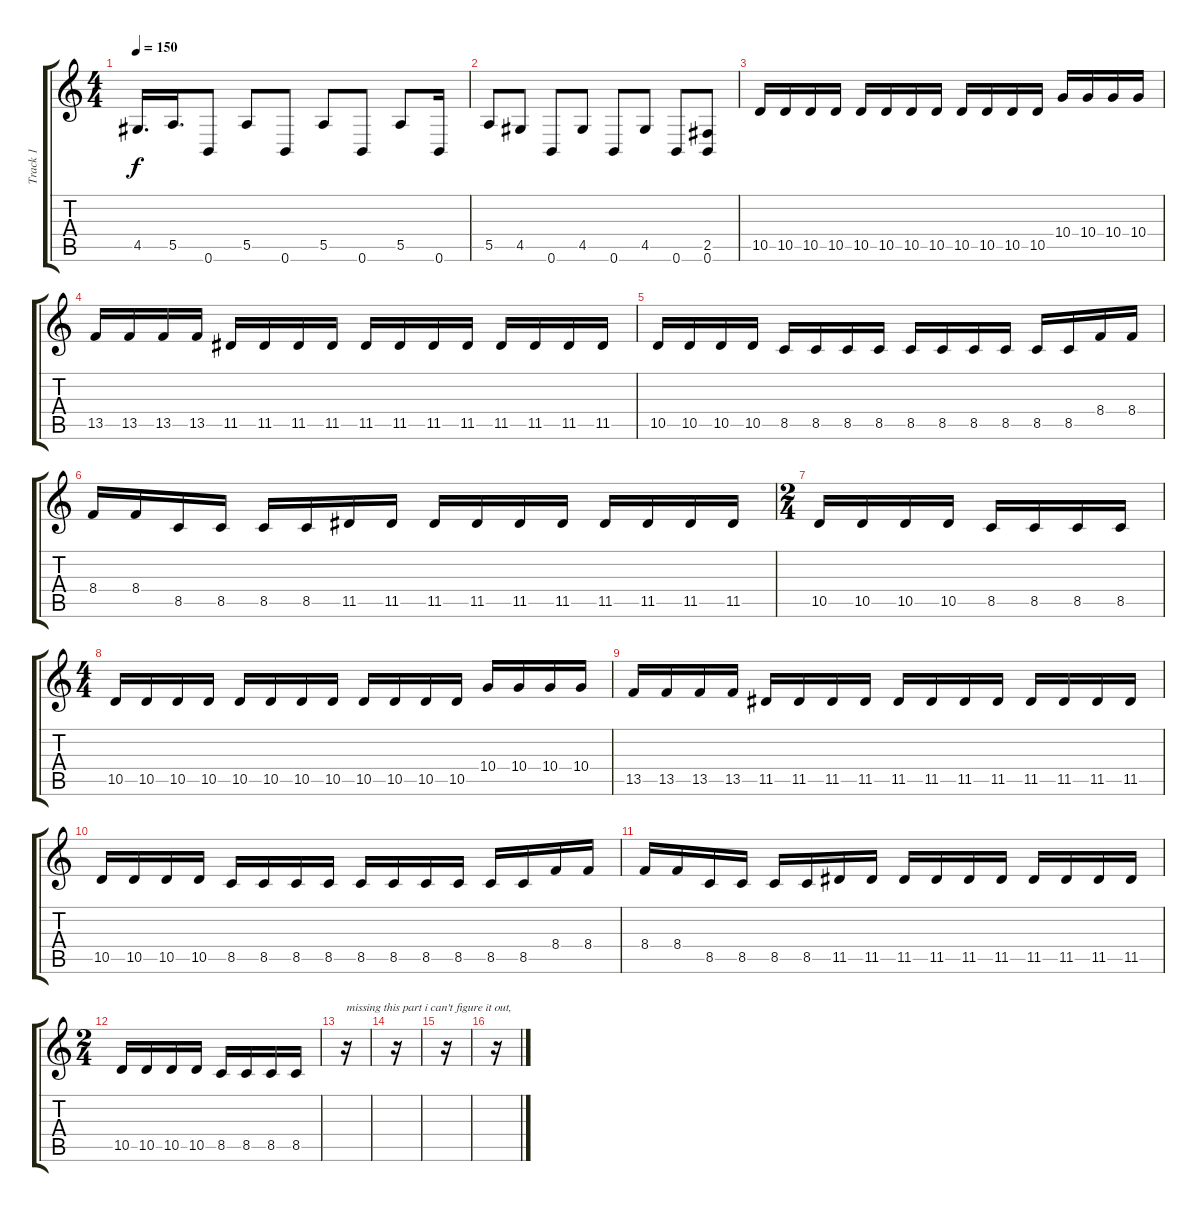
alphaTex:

\track ("Track 1" "Track 1") {instrument distortionguitar}
\staff {score tabs}
\tuning (B3 Gb3 D3 A2 E2 B1) {hide}
\ts (4 4)
\tempo 150
\clef g2
\ks c
4.5.16{d dy f} 5.5.16{d} 0.6.8 5.5.8 0.6.8 5.5.8 0.6.8 5.5.8 0.6.16 |
5.5.8 4.5.8 0.6.8 4.5.8 0.6.8 4.5.8 0.6.8 (2.5 0.6).8 |
10.5.16 10.5.16 10.5.16 10.5.16 10.5.16 10.5.16 10.5.16 10.5.16 10.5.16 10.5.16 10.5.16 10.5.16 10.4.16 10.4.16 10.4.16 10.4.16 |
13.5.16 13.5.16 13.5.16 13.5.16 11.5.16 11.5.16 11.5.16 11.5.16 11.5.16 11.5.16 11.5.16 11.5.16 11.5.16 11.5.16 11.5.16 11.5.16 |
10.5.16 10.5.16 10.5.16 10.5.16 8.5.16 8.5.16 8.5.16 8.5.16 8.5.16 8.5.16 8.5.16 8.5.16 8.5.16 8.5.16 8.4.16 8.4.16 |
8.4.16 8.4.16 8.5.16 8.5.16 8.5.16 8.5.16 11.5.16 11.5.16 11.5.16 11.5.16 11.5.16 11.5.16 11.5.16 11.5.16 11.5.16 11.5.16 |
\ts (2 4)
10.5.16 10.5.16 10.5.16 10.5.16 8.5.16 8.5.16 8.5.16 8.5.16 |
\ts (4 4)
10.5.16 10.5.16 10.5.16 10.5.16 10.5.16 10.5.16 10.5.16 10.5.16 10.5.16 10.5.16 10.5.16 10.5.16 10.4.16 10.4.16 10.4.16 10.4.16 |
13.5.16 13.5.16 13.5.16 13.5.16 11.5.16 11.5.16 11.5.16 11.5.16 11.5.16 11.5.16 11.5.16 11.5.16 11.5.16 11.5.16 11.5.16 11.5.16 |
10.5.16 10.5.16 10.5.16 10.5.16 8.5.16 8.5.16 8.5.16 8.5.16 8.5.16 8.5.16 8.5.16 8.5.16 8.5.16 8.5.16 8.4.16 8.4.16 |
8.4.16 8.4.16 8.5.16 8.5.16 8.5.16 8.5.16 11.5.16 11.5.16 11.5.16 11.5.16 11.5.16 11.5.16 11.5.16 11.5.16 11.5.16 11.5.16 |
\ts (2 4)
10.5.16 10.5.16 10.5.16 10.5.16 8.5.16 8.5.16 8.5.16 8.5.16 |
r.16{txt "missing this part i can't figure it out,"} |
r.16 |
r.16 |
r.16
